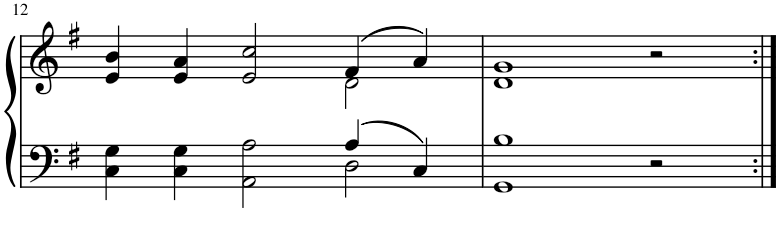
**kern	**kern
*part1	*part1
*staff2	*staff1
*I"Piano	*
*I'Pno.	*
!!LO:PB:g=z
*clefF4	*clefG2
*k[f#]	*k[f#]
*M3/2	*M3/2
=12	=12
*^	*^
1ryy	4C\ 4G\	4e/ 4b/	1ryy
.	4C\ 4G\	4e/ 4a/	.
.	2AA\ 2A\	2e/ 2cc/	.
4A/	2D\	(4f#/	2d\
4C/	.	4a/)	.
*v	*v	*	*
*	*v	*v
=13	=13
1GG 1B	1d 1g
2r	2r
=:|!	=:|!
*-	*-
